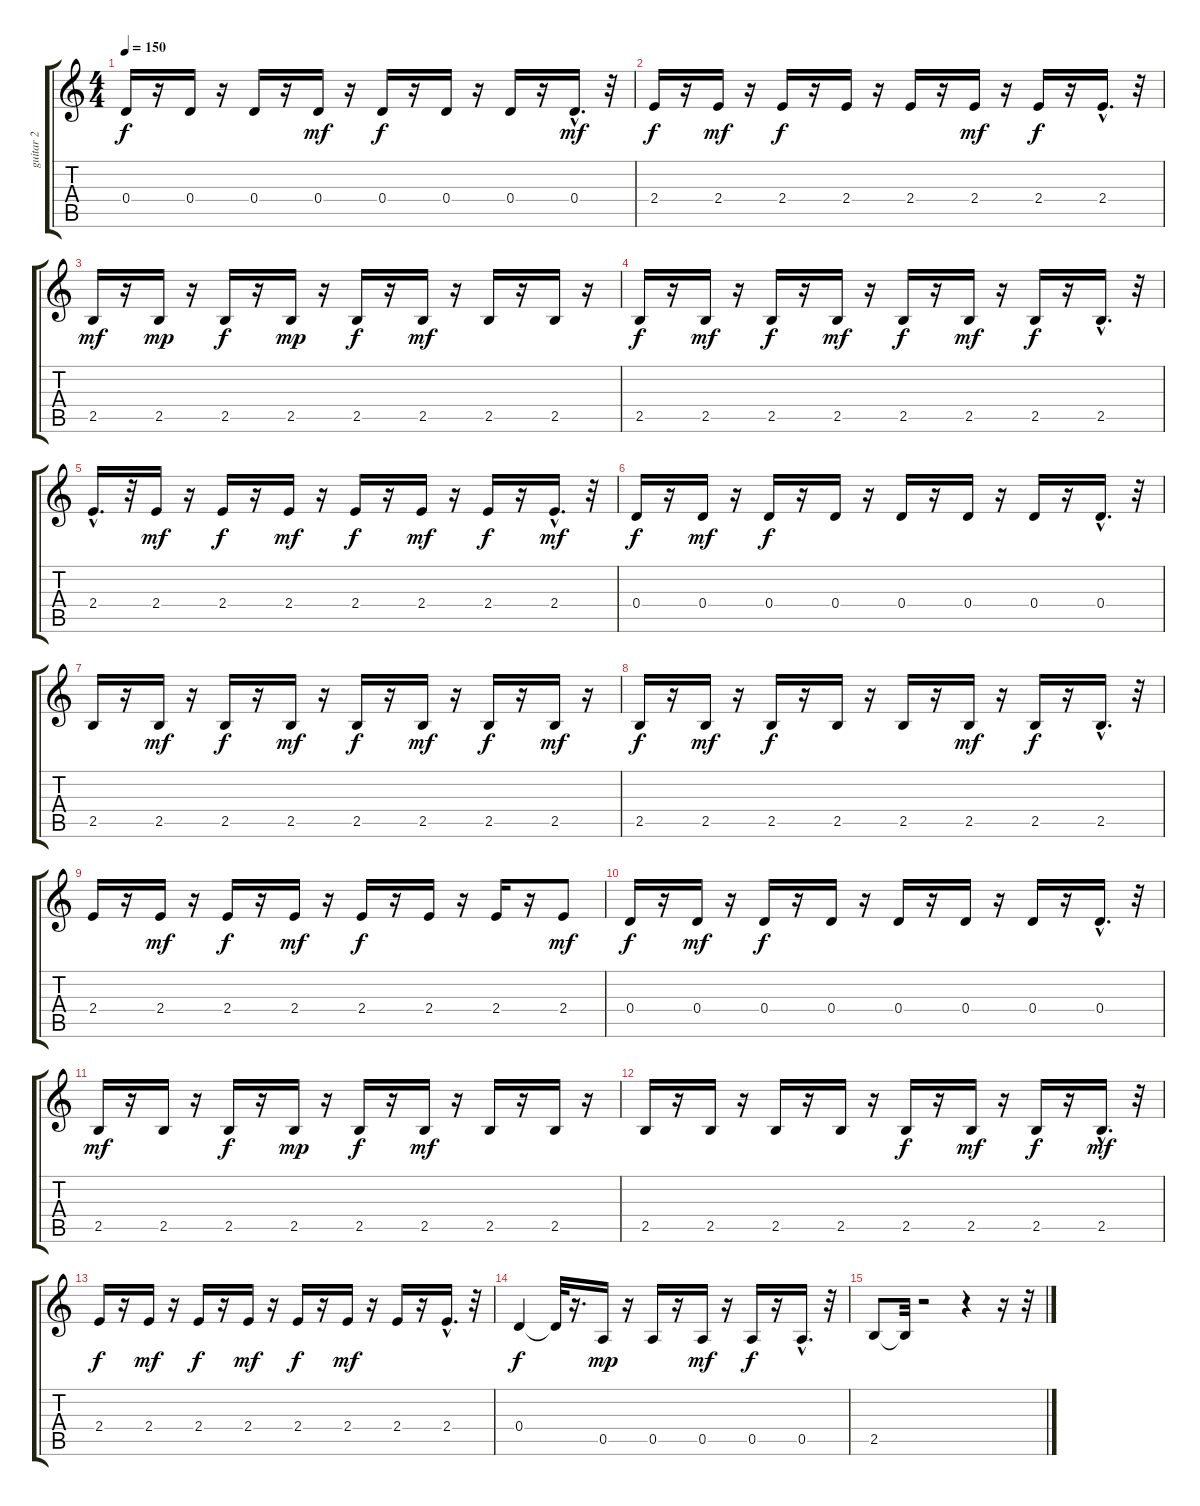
\track ("guitar 2" "guitar 2") {instrument distortionguitar}
\staff {score tabs}
\tuning (E4 B3 G3 D3 A2 E2) {hide}
\ts (4 4)
\tempo 150
\clef g2
\ks c
0.4.16{dy f} r.16 0.4.16 r.16 0.4.16 r.16 0.4.16{dy mf} r.16 0.4.16{dy f} r.16 0.4.16 r.16 0.4.16 r.16 0.4{hac}.16{d dy mf} r.32 |
2.4.16{dy f} r.16 2.4.16{dy mf} r.16 2.4.16{dy f} r.16 2.4.16 r.16 2.4.16 r.16 2.4.16{dy mf} r.16 2.4.16{dy f} r.16 2.4{hac}.16{d} r.32 |
2.5.16{dy mf} r.16 2.5.16{dy mp} r.16 2.5.16{dy f} r.16 2.5.16{dy mp} r.16 2.5.16{dy f} r.16 2.5.16{dy mf} r.16 2.5.16 r.16 2.5.16 r.16 |
2.5.16{dy f} r.16 2.5.16{dy mf} r.16 2.5.16{dy f} r.16 2.5.16{dy mf} r.16 2.5.16{dy f} r.16 2.5.16{dy mf} r.16 2.5.16{dy f} r.16 2.5{hac}.16{d} r.32 |
2.4{hac}.16{d} r.32 2.4.16{dy mf} r.16 2.4.16{dy f} r.16 2.4.16{dy mf} r.16 2.4.16{dy f} r.16 2.4.16{dy mf} r.16 2.4.16{dy f} r.16 2.4{hac}.16{d dy mf} r.32 |
0.4.16{dy f} r.16 0.4.16{dy mf} r.16 0.4.16{dy f} r.16 0.4.16 r.16 0.4.16 r.16 0.4.16 r.16 0.4.16 r.16 0.4{hac}.16{d} r.32 |
2.5.16 r.16 2.5.16{dy mf} r.16 2.5.16{dy f} r.16 2.5.16{dy mf} r.16 2.5.16{dy f} r.16 2.5.16{dy mf} r.16 2.5.16{dy f} r.16 2.5.16{dy mf} r.16 |
2.5.16{dy f} r.16 2.5.16{dy mf} r.16 2.5.16{dy f} r.16 2.5.16 r.16 2.5.16 r.16 2.5.16{dy mf} r.16 2.5.16{dy f} r.16 2.5{hac}.16{d} r.32 |
2.4.16 r.16 2.4.16{dy mf} r.16 2.4.16{dy f} r.16 2.4.16{dy mf} r.16 2.4.16{dy f} r.16 2.4.16 r.16 2.4.16 r.16 2.4.8{dy mf} |
0.4.16{dy f} r.16 0.4.16{dy mf} r.16 0.4.16{dy f} r.16 0.4.16 r.16 0.4.16 r.16 0.4.16 r.16 0.4.16 r.16 0.4{hac}.16{d} r.32 |
2.5.16{dy mf} r.16 2.5.16 r.16 2.5.16{dy f} r.16 2.5.16{dy mp} r.16 2.5.16{dy f} r.16 2.5.16{dy mf} r.16 2.5.16 r.16 2.5.16 r.16 |
2.5.16 r.16 2.5.16 r.16 2.5.16 r.16 2.5.16 r.16 2.5.16{dy f} r.16 2.5.16{dy mf} r.16 2.5.16{dy f} r.16 2.5{hac}.16{d dy mf} r.32 |
2.4.16{dy f} r.16 2.4.16{dy mf} r.16 2.4.16{dy f} r.16 2.4.16{dy mf} r.16 2.4.16{dy f} r.16 2.4.16{dy mf} r.16 2.4.16 r.16 2.4{hac}.16{d} r.32 |
0.4.4{dy f} 0.4{t}.32 r.16{d} 0.5.16{dy mp} r.16 0.5.16 r.16 0.5.16{dy mf} r.16 0.5.16{dy f} r.16 0.5{hac}.16{d} r.32 |
2.5.8 2.5{t}.32 r.2 r.4 r.16 r.32
